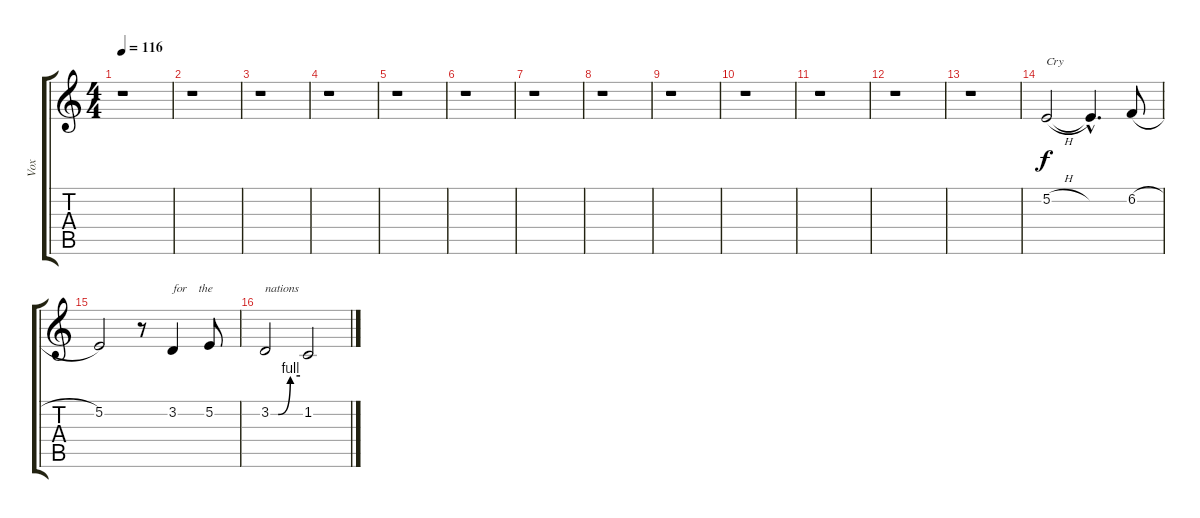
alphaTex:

\track ("Vox" "Vox") {instrument violin}
\staff {score tabs}
\tuning (E4 B3 G3 D3 A2 E2) {hide}
\ts (4 4)
\tempo 116
\clef g2
\ks c
r.1{dy f} |
r.1 |
r.1 |
r.1 |
r.1 |
r.1 |
r.1 |
r.1 |
r.1 |
r.1 |
r.1 |
r.1 |
r.1 |
5.2{h}.2{txt "Cry"} 5.2{hac t}.4{d} 6.2{h}.8 |
5.2.2 r.8 3.2.4{txt "for    the"} 5.2.8 |
3.2{be (custom 0 0 15 0 40 4 60 4)}.2{txt "nations"} 1.2.2
